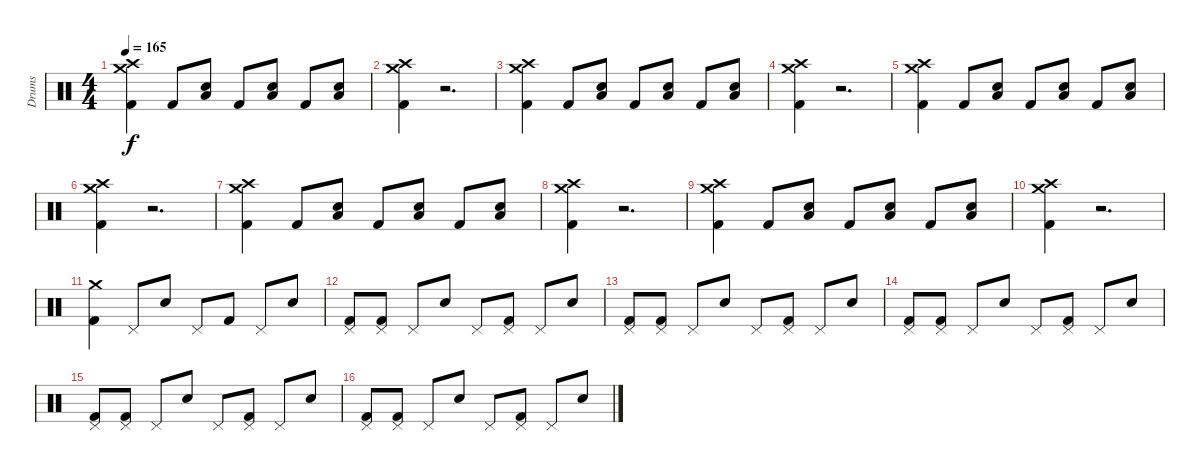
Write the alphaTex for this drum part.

\track ("Drums" "Drums") {instrument percussion}
\staff {score}
\articulation defaults
\ts (4 4)
\tempo 165
\clef neutral
\ks c
("Crash medium (hit)" "Crash high (hit)" "Kick (hit) 2").4{dy f} "Kick (hit) 2".8 ("Low Floor Tom (hit)" "Snare (hit) 2").8 "Kick (hit) 2".8 ("Low Floor Tom (hit)" "Snare (hit) 2").8 "Kick (hit) 2".8 ("Low Floor Tom (hit)" "Snare (hit) 2").8 |
("Crash medium (hit)" "Crash high (hit)" "Kick (hit) 2").4 r.2{d} |
("Crash medium (hit)" "Crash high (hit)" "Kick (hit) 2").4 "Kick (hit) 2".8 ("Low Floor Tom (hit)" "Snare (hit) 2").8 "Kick (hit) 2".8 ("Low Floor Tom (hit)" "Snare (hit) 2").8 "Kick (hit) 2".8 ("Low Floor Tom (hit)" "Snare (hit) 2").8 |
("Crash medium (hit)" "Crash high (hit)" "Kick (hit) 2").4 r.2{d} |
("Crash medium (hit)" "Crash high (hit)" "Kick (hit) 2").4 "Kick (hit) 2".8 ("Low Floor Tom (hit)" "Snare (hit) 2").8 "Kick (hit) 2".8 ("Low Floor Tom (hit)" "Snare (hit) 2").8 "Kick (hit) 2".8 ("Low Floor Tom (hit)" "Snare (hit) 2").8 |
("Crash medium (hit)" "Crash high (hit)" "Kick (hit) 2").4 r.2{d} |
("Crash medium (hit)" "Crash high (hit)" "Kick (hit) 2").4 "Kick (hit) 2".8 ("Low Floor Tom (hit)" "Snare (hit) 2").8 "Kick (hit) 2".8 ("Low Floor Tom (hit)" "Snare (hit) 2").8 "Kick (hit) 2".8 ("Low Floor Tom (hit)" "Snare (hit) 2").8 |
("Crash medium (hit)" "Crash high (hit)" "Kick (hit) 2").4 r.2{d} |
("Crash medium (hit)" "Crash high (hit)" "Kick (hit) 2").4 "Kick (hit) 2".8 ("Low Floor Tom (hit)" "Snare (hit) 2").8 "Kick (hit) 2".8 ("Low Floor Tom (hit)" "Snare (hit) 2").8 "Kick (hit) 2".8 ("Low Floor Tom (hit)" "Snare (hit) 2").8 |
("Crash medium (hit)" "Crash high (hit)" "Kick (hit) 2").4 r.2{d} |
("Crash medium (hit)" "Kick (hit) 2").4 "Pedal Hi-Hat (hit)".8 "Snare (hit) 2".8 "Pedal Hi-Hat (hit)".8 "Kick (hit) 2".8 "Pedal Hi-Hat (hit)".8 "Snare (hit) 2".8 |
("Pedal Hi-Hat (hit)" "Kick (hit) 2").8 ("Pedal Hi-Hat (hit)" "Kick (hit) 2").8 "Pedal Hi-Hat (hit)".8 "Snare (hit) 2".8 "Pedal Hi-Hat (hit)".8 ("Pedal Hi-Hat (hit)" "Kick (hit) 2").8 "Pedal Hi-Hat (hit)".8 "Snare (hit) 2".8 |
("Pedal Hi-Hat (hit)" "Kick (hit) 2").8 ("Pedal Hi-Hat (hit)" "Kick (hit) 2").8 "Pedal Hi-Hat (hit)".8 "Snare (hit) 2".8 "Pedal Hi-Hat (hit)".8 ("Pedal Hi-Hat (hit)" "Kick (hit) 2").8 "Pedal Hi-Hat (hit)".8 "Snare (hit) 2".8 |
("Pedal Hi-Hat (hit)" "Kick (hit) 2").8 ("Pedal Hi-Hat (hit)" "Kick (hit) 2").8 "Pedal Hi-Hat (hit)".8 "Snare (hit) 2".8 "Pedal Hi-Hat (hit)".8 ("Pedal Hi-Hat (hit)" "Kick (hit) 2").8 "Pedal Hi-Hat (hit)".8 "Snare (hit) 2".8 |
("Pedal Hi-Hat (hit)" "Kick (hit) 2").8 ("Pedal Hi-Hat (hit)" "Kick (hit) 2").8 "Pedal Hi-Hat (hit)".8 "Snare (hit) 2".8 "Pedal Hi-Hat (hit)".8 ("Pedal Hi-Hat (hit)" "Kick (hit) 2").8 "Pedal Hi-Hat (hit)".8 "Snare (hit) 2".8 |
("Pedal Hi-Hat (hit)" "Kick (hit) 2").8 ("Pedal Hi-Hat (hit)" "Kick (hit) 2").8 "Pedal Hi-Hat (hit)".8 "Snare (hit) 2".8 "Pedal Hi-Hat (hit)".8 ("Pedal Hi-Hat (hit)" "Kick (hit) 2").8 "Pedal Hi-Hat (hit)".8 "Snare (hit) 2".8
